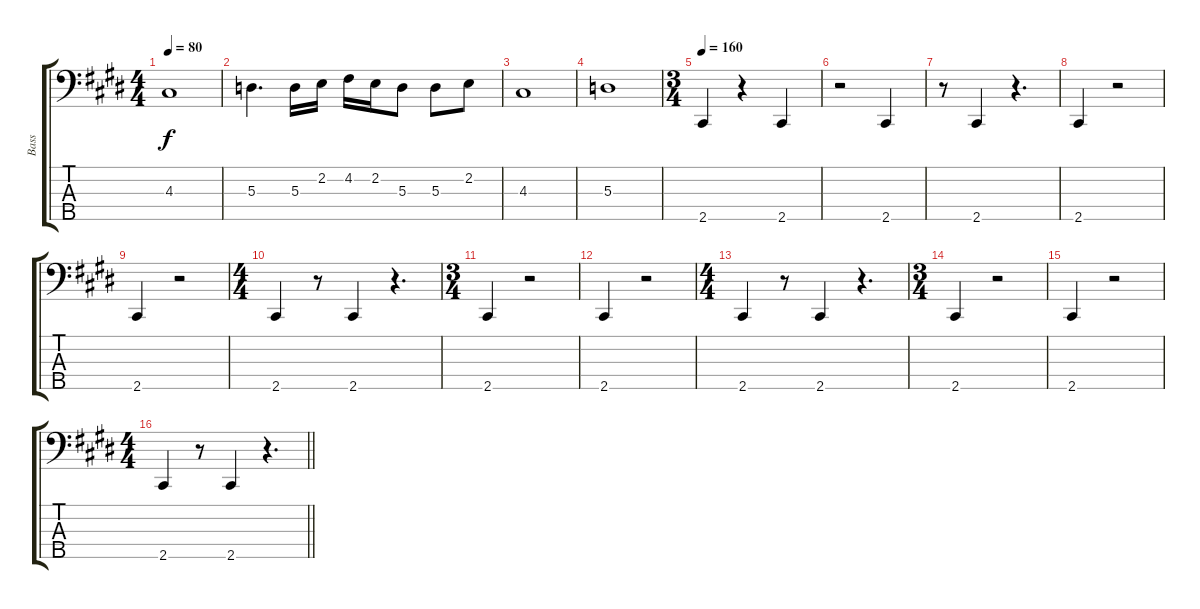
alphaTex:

\track ("Bass" "Bass") {instrument electricbassfinger}
\staff {score tabs}
\tuning (G2 D2 A1 E1 B0) {hide}
\ts (4 4)
\tempo 80
\clef f4
\ks e
4.3.1{dy f} |
5.3.4{d} 5.3.16 2.2.16 4.2.16 2.2.16 5.3.8 5.3.8 2.2.8 |
4.3.1 |
5.3.1 |
\ts (3 4)
\tempo 165
\tempo 160
2.5.4 r.4 2.5.4 |
r.2 2.5.4 |
r.8 2.5.4 r.4{d} |
2.5.4 r.2 |
2.5.4 r.2 |
\ts (4 4)
2.5.4 r.8 2.5.4 r.4{d} |
\ts (3 4)
2.5.4 r.2 |
2.5.4 r.2 |
\ts (4 4)
2.5.4 r.8 2.5.4 r.4{d} |
\ts (3 4)
2.5.4 r.2 |
2.5.4 r.2 |
\ts (4 4)
\barLineRight lightlight
2.5.4 r.8 2.5.4 r.4{d}
